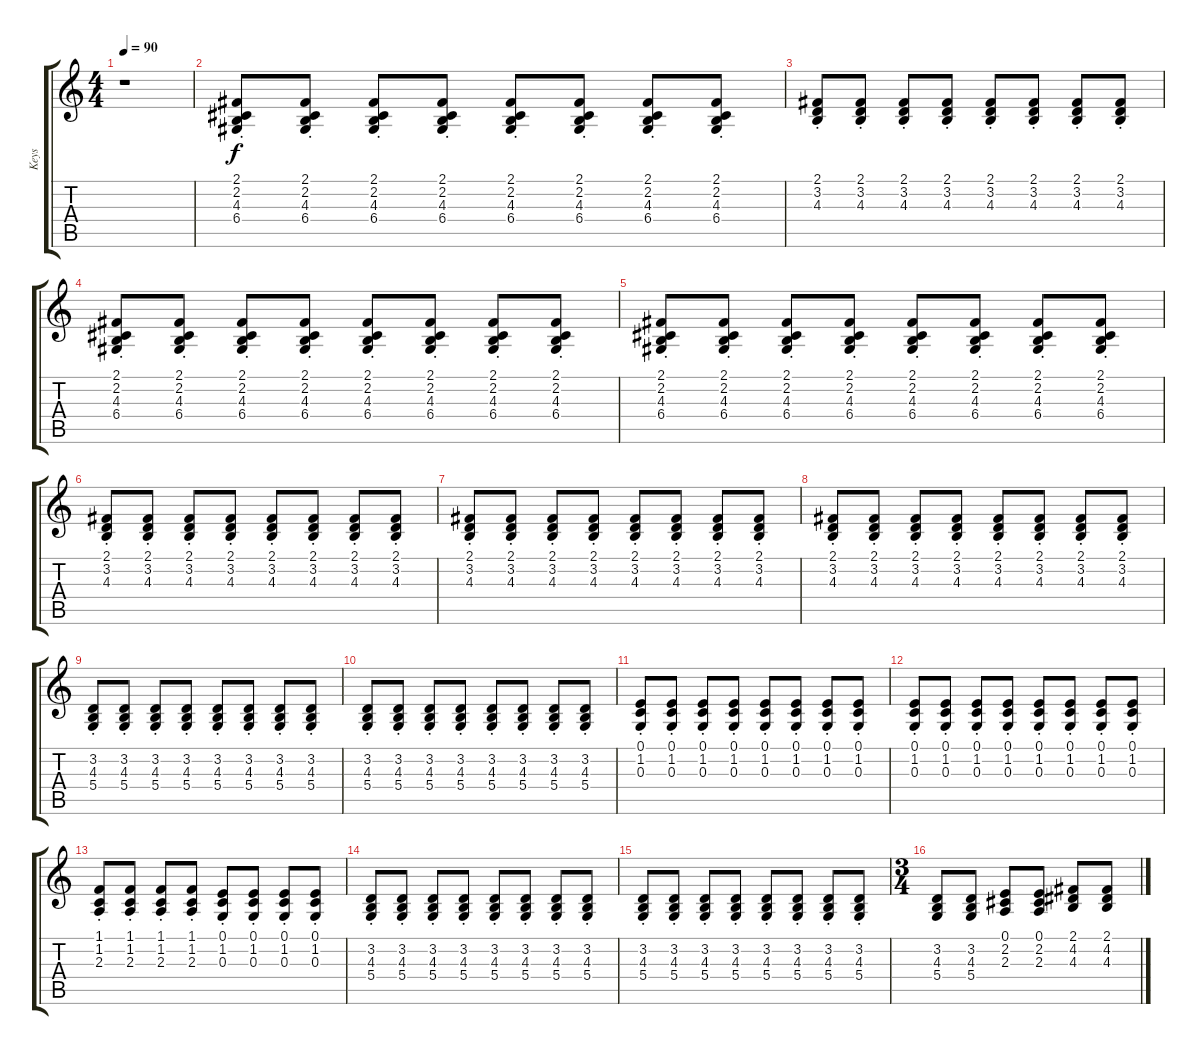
\track ("Keys" "Keys") {instrument acousticgrandpiano}
\staff {score tabs}
\tuning (E4 B3 G3 D3 A2 E2) {hide}
\ts (4 4)
\tempo 90
\clef g2
\ks c
r.1{dy f} |
(2.1{st} 2.2{st} 4.3{st} 6.4{st}).8 (2.1{st} 2.2{st} 4.3{st} 6.4{st}).8 (2.1{st} 2.2{st} 4.3{st} 6.4{st}).8 (2.1{st} 2.2{st} 4.3{st} 6.4{st}).8 (2.1{st} 2.2{st} 4.3{st} 6.4{st}).8 (2.1{st} 2.2{st} 4.3{st} 6.4{st}).8 (2.1{st} 2.2{st} 4.3{st} 6.4{st}).8 (2.1{st} 2.2{st} 4.3{st} 6.4{st}).8 |
(2.1{st} 3.2{st} 4.3{st}).8 (2.1{st} 3.2{st} 4.3{st}).8 (2.1{st} 3.2{st} 4.3{st}).8 (2.1{st} 3.2{st} 4.3{st}).8 (2.1{st} 3.2{st} 4.3{st}).8 (2.1{st} 3.2{st} 4.3{st}).8 (2.1{st} 3.2{st} 4.3{st}).8 (2.1{st} 3.2{st} 4.3{st}).8 |
(2.1{st} 2.2{st} 4.3{st} 6.4{st}).8 (2.1{st} 2.2{st} 4.3{st} 6.4{st}).8 (2.1{st} 2.2{st} 4.3{st} 6.4{st}).8 (2.1{st} 2.2{st} 4.3{st} 6.4{st}).8 (2.1{st} 2.2{st} 4.3{st} 6.4{st}).8 (2.1{st} 2.2{st} 4.3{st} 6.4{st}).8 (2.1{st} 2.2{st} 4.3{st} 6.4{st}).8 (2.1{st} 2.2{st} 4.3{st} 6.4{st}).8 |
(2.1{st} 2.2{st} 4.3{st} 6.4{st}).8 (2.1{st} 2.2{st} 4.3{st} 6.4{st}).8 (2.1{st} 2.2{st} 4.3{st} 6.4{st}).8 (2.1{st} 2.2{st} 4.3{st} 6.4{st}).8 (2.1{st} 2.2{st} 4.3{st} 6.4{st}).8 (2.1{st} 2.2{st} 4.3{st} 6.4{st}).8 (2.1{st} 2.2{st} 4.3{st} 6.4{st}).8 (2.1{st} 2.2{st} 4.3{st} 6.4{st}).8 |
(2.1{st} 3.2{st} 4.3{st}).8 (2.1{st} 3.2{st} 4.3{st}).8 (2.1{st} 3.2{st} 4.3{st}).8 (2.1{st} 3.2{st} 4.3{st}).8 (2.1{st} 3.2{st} 4.3{st}).8 (2.1{st} 3.2{st} 4.3{st}).8 (2.1{st} 3.2{st} 4.3{st}).8 (2.1{st} 3.2{st} 4.3{st}).8 |
(2.1{st} 3.2{st} 4.3{st}).8 (2.1{st} 3.2{st} 4.3{st}).8 (2.1{st} 3.2{st} 4.3{st}).8 (2.1{st} 3.2{st} 4.3{st}).8 (2.1{st} 3.2{st} 4.3{st}).8 (2.1{st} 3.2{st} 4.3{st}).8 (2.1{st} 3.2{st} 4.3{st}).8 (2.1{st} 3.2{st} 4.3{st}).8 |
(2.1{st} 3.2{st} 4.3{st}).8 (2.1{st} 3.2{st} 4.3{st}).8 (2.1{st} 3.2{st} 4.3{st}).8 (2.1{st} 3.2{st} 4.3{st}).8 (2.1{st} 3.2{st} 4.3{st}).8 (2.1{st} 3.2{st} 4.3{st}).8 (2.1{st} 3.2{st} 4.3{st}).8 (2.1{st} 3.2{st} 4.3{st}).8 |
(3.2{st} 4.3{st} 5.4{st}).8 (3.2{st} 4.3{st} 5.4{st}).8 (3.2{st} 4.3{st} 5.4{st}).8 (3.2{st} 4.3{st} 5.4{st}).8 (3.2{st} 4.3{st} 5.4{st}).8 (3.2{st} 4.3{st} 5.4{st}).8 (3.2{st} 4.3{st} 5.4{st}).8 (3.2{st} 4.3{st} 5.4{st}).8 |
(3.2{st} 4.3{st} 5.4{st}).8 (3.2{st} 4.3{st} 5.4{st}).8 (3.2{st} 4.3{st} 5.4{st}).8 (3.2{st} 4.3{st} 5.4{st}).8 (3.2{st} 4.3{st} 5.4{st}).8 (3.2{st} 4.3{st} 5.4{st}).8 (3.2{st} 4.3{st} 5.4{st}).8 (3.2{st} 4.3{st} 5.4{st}).8 |
(0.1{st} 1.2{st} 0.3{st}).8 (0.1{st} 1.2{st} 0.3{st}).8 (0.1{st} 1.2{st} 0.3{st}).8 (0.1{st} 1.2{st} 0.3{st}).8 (0.1{st} 1.2{st} 0.3{st}).8 (0.1{st} 1.2{st} 0.3{st}).8 (0.1{st} 1.2{st} 0.3{st}).8 (0.1{st} 1.2{st} 0.3{st}).8 |
(0.1{st} 1.2{st} 0.3{st}).8 (0.1{st} 1.2{st} 0.3{st}).8 (0.1{st} 1.2{st} 0.3{st}).8 (0.1{st} 1.2{st} 0.3{st}).8 (0.1{st} 1.2{st} 0.3{st}).8 (0.1{st} 1.2{st} 0.3{st}).8 (0.1{st} 1.2{st} 0.3{st}).8 (0.1{st} 1.2{st} 0.3{st}).8 |
(1.1{st} 1.2{st} 2.3{st}).8 (1.1{st} 1.2{st} 2.3{st}).8 (1.1{st} 1.2{st} 2.3{st}).8 (1.1{st} 1.2{st} 2.3{st}).8 (0.1{st} 1.2{st} 0.3{st}).8 (0.1{st} 1.2{st} 0.3{st}).8 (0.1{st} 1.2{st} 0.3{st}).8 (0.1{st} 1.2{st} 0.3{st}).8 |
(3.2{st} 4.3{st} 5.4{st}).8 (3.2{st} 4.3{st} 5.4{st}).8 (3.2{st} 4.3{st} 5.4{st}).8 (3.2{st} 4.3{st} 5.4{st}).8 (3.2{st} 4.3{st} 5.4{st}).8 (3.2{st} 4.3{st} 5.4{st}).8 (3.2{st} 4.3{st} 5.4{st}).8 (3.2{st} 4.3{st} 5.4{st}).8 |
(3.2{st} 4.3{st} 5.4{st}).8 (3.2{st} 4.3{st} 5.4{st}).8 (3.2{st} 4.3{st} 5.4{st}).8 (3.2{st} 4.3{st} 5.4{st}).8 (3.2{st} 4.3{st} 5.4{st}).8 (3.2{st} 4.3{st} 5.4{st}).8 (3.2{st} 4.3{st} 5.4{st}).8 (3.2{st} 4.3{st} 5.4{st}).8 |
\ts (3 4)
(3.2 4.3 5.4).8 (3.2 4.3 5.4).8 (0.1 2.2 2.3).8 (0.1 2.2 2.3).8 (2.1 4.2 4.3).8 (2.1 4.2 4.3).8
